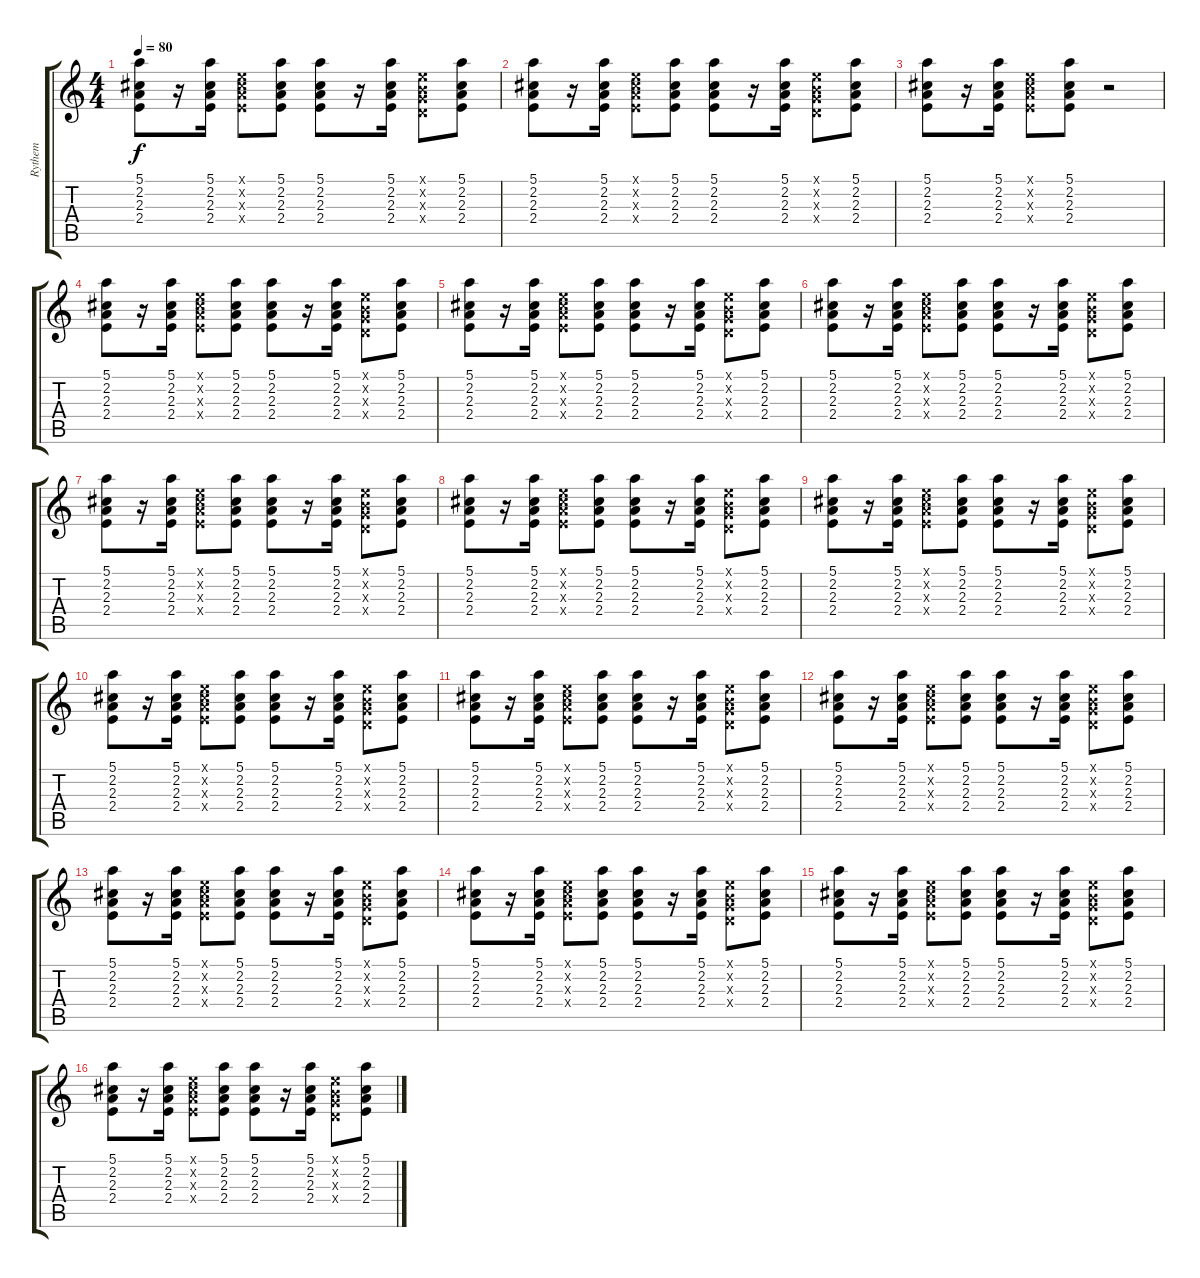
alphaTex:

\track ("Rythem" "Rythem") {instrument acousticguitarnylon}
\staff {score tabs}
\tuning (E4 B3 G3 D3 A2 E2) {hide}
\ts (4 4)
\tempo 80
\clef g2
\ks c
(5.1 2.2 2.3 2.4).8{dy f} r.16 (5.1 2.2 2.3 2.4).16 (0.1{x} 2.2{x} 2.3{x} 2.4{x}).8 (5.1 2.2 2.3 2.4).8 (5.1 2.2 2.3 2.4).8 r.16 (5.1 2.2 2.3 2.4).16 (0.1{x} 0.2{x} 0.3{x} 0.4{x}).8 (5.1 2.2 2.3 2.4).8 |
(5.1 2.2 2.3 2.4).8 r.16 (5.1 2.2 2.3 2.4).16 (0.1{x} 2.2{x} 2.3{x} 2.4{x}).8 (5.1 2.2 2.3 2.4).8 (5.1 2.2 2.3 2.4).8 r.16 (5.1 2.2 2.3 2.4).16 (0.1{x} 0.2{x} 0.3{x} 0.4{x}).8 (5.1 2.2 2.3 2.4).8 |
(5.1 2.2 2.3 2.4).8 r.16 (5.1 2.2 2.3 2.4).16 (0.1{x} 2.2{x} 2.3{x} 2.4{x}).8 (5.1 2.2 2.3 2.4).8 r.2 |
(5.1 2.2 2.3 2.4).8 r.16 (5.1 2.2 2.3 2.4).16 (0.1{x} 2.2{x} 2.3{x} 2.4{x}).8 (5.1 2.2 2.3 2.4).8 (5.1 2.2 2.3 2.4).8 r.16 (5.1 2.2 2.3 2.4).16 (0.1{x} 0.2{x} 0.3{x} 0.4{x}).8 (5.1 2.2 2.3 2.4).8 |
(5.1 2.2 2.3 2.4).8 r.16 (5.1 2.2 2.3 2.4).16 (0.1{x} 2.2{x} 2.3{x} 2.4{x}).8 (5.1 2.2 2.3 2.4).8 (5.1 2.2 2.3 2.4).8 r.16 (5.1 2.2 2.3 2.4).16 (0.1{x} 0.2{x} 0.3{x} 0.4{x}).8 (5.1 2.2 2.3 2.4).8 |
(5.1 2.2 2.3 2.4).8 r.16 (5.1 2.2 2.3 2.4).16 (0.1{x} 2.2{x} 2.3{x} 2.4{x}).8 (5.1 2.2 2.3 2.4).8 (5.1 2.2 2.3 2.4).8 r.16 (5.1 2.2 2.3 2.4).16 (0.1{x} 0.2{x} 0.3{x} 0.4{x}).8 (5.1 2.2 2.3 2.4).8 |
(5.1 2.2 2.3 2.4).8 r.16 (5.1 2.2 2.3 2.4).16 (0.1{x} 2.2{x} 2.3{x} 2.4{x}).8 (5.1 2.2 2.3 2.4).8 (5.1 2.2 2.3 2.4).8 r.16 (5.1 2.2 2.3 2.4).16 (0.1{x} 0.2{x} 0.3{x} 0.4{x}).8 (5.1 2.2 2.3 2.4).8 |
(5.1 2.2 2.3 2.4).8 r.16 (5.1 2.2 2.3 2.4).16 (0.1{x} 2.2{x} 2.3{x} 2.4{x}).8 (5.1 2.2 2.3 2.4).8 (5.1 2.2 2.3 2.4).8 r.16 (5.1 2.2 2.3 2.4).16 (0.1{x} 0.2{x} 0.3{x} 0.4{x}).8 (5.1 2.2 2.3 2.4).8 |
(5.1 2.2 2.3 2.4).8 r.16 (5.1 2.2 2.3 2.4).16 (0.1{x} 2.2{x} 2.3{x} 2.4{x}).8 (5.1 2.2 2.3 2.4).8 (5.1 2.2 2.3 2.4).8 r.16 (5.1 2.2 2.3 2.4).16 (0.1{x} 0.2{x} 0.3{x} 0.4{x}).8 (5.1 2.2 2.3 2.4).8 |
(5.1 2.2 2.3 2.4).8 r.16 (5.1 2.2 2.3 2.4).16 (0.1{x} 2.2{x} 2.3{x} 2.4{x}).8 (5.1 2.2 2.3 2.4).8 (5.1 2.2 2.3 2.4).8 r.16 (5.1 2.2 2.3 2.4).16 (0.1{x} 0.2{x} 0.3{x} 0.4{x}).8 (5.1 2.2 2.3 2.4).8 |
(5.1 2.2 2.3 2.4).8 r.16 (5.1 2.2 2.3 2.4).16 (0.1{x} 2.2{x} 2.3{x} 2.4{x}).8 (5.1 2.2 2.3 2.4).8 (5.1 2.2 2.3 2.4).8 r.16 (5.1 2.2 2.3 2.4).16 (0.1{x} 0.2{x} 0.3{x} 0.4{x}).8 (5.1 2.2 2.3 2.4).8 |
(5.1 2.2 2.3 2.4).8 r.16 (5.1 2.2 2.3 2.4).16 (0.1{x} 2.2{x} 2.3{x} 2.4{x}).8 (5.1 2.2 2.3 2.4).8 (5.1 2.2 2.3 2.4).8 r.16 (5.1 2.2 2.3 2.4).16 (0.1{x} 0.2{x} 0.3{x} 0.4{x}).8 (5.1 2.2 2.3 2.4).8 |
(5.1 2.2 2.3 2.4).8 r.16 (5.1 2.2 2.3 2.4).16 (0.1{x} 2.2{x} 2.3{x} 2.4{x}).8 (5.1 2.2 2.3 2.4).8 (5.1 2.2 2.3 2.4).8 r.16 (5.1 2.2 2.3 2.4).16 (0.1{x} 0.2{x} 0.3{x} 0.4{x}).8 (5.1 2.2 2.3 2.4).8 |
(5.1 2.2 2.3 2.4).8 r.16 (5.1 2.2 2.3 2.4).16 (0.1{x} 2.2{x} 2.3{x} 2.4{x}).8 (5.1 2.2 2.3 2.4).8 (5.1 2.2 2.3 2.4).8 r.16 (5.1 2.2 2.3 2.4).16 (0.1{x} 0.2{x} 0.3{x} 0.4{x}).8 (5.1 2.2 2.3 2.4).8 |
(5.1 2.2 2.3 2.4).8 r.16 (5.1 2.2 2.3 2.4).16 (0.1{x} 2.2{x} 2.3{x} 2.4{x}).8 (5.1 2.2 2.3 2.4).8 (5.1 2.2 2.3 2.4).8 r.16 (5.1 2.2 2.3 2.4).16 (0.1{x} 0.2{x} 0.3{x} 0.4{x}).8 (5.1 2.2 2.3 2.4).8 |
(5.1 2.2 2.3 2.4).8 r.16 (5.1 2.2 2.3 2.4).16 (0.1{x} 2.2{x} 2.3{x} 2.4{x}).8 (5.1 2.2 2.3 2.4).8 (5.1 2.2 2.3 2.4).8 r.16 (5.1 2.2 2.3 2.4).16 (0.1{x} 0.2{x} 0.3{x} 0.4{x}).8 (5.1 2.2 2.3 2.4).8
